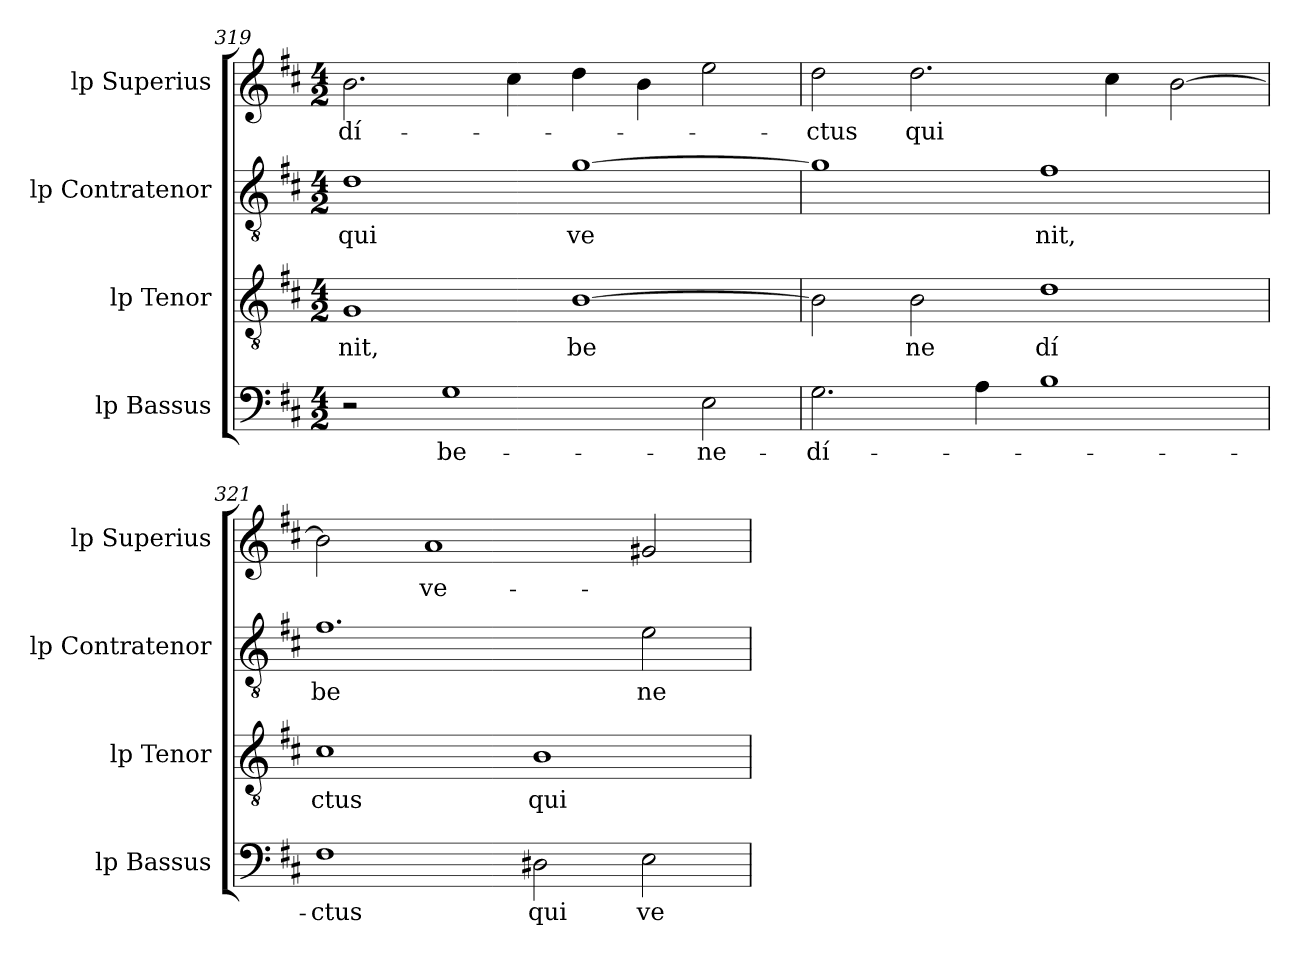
**kern	**text	**kern	**text	**kern	**text	**kern	**text
*part4	*part4	*part3	*part3	*part2	*part2	*part1	*part1
*staff4	*staff4	*staff3	*staff3	*staff2	*staff2	*staff1	*staff1
*I"lp Bassus	*	*I"lp Tenor	*	*I"lp Contratenor	*	*I"lp Superius	*
*I'lp Bassus	*	*I'lp Tenor	*	*I'lp Contratenor	*	*I'lp Superius	*
*clefF4	*	*clefGv2	*	*clefGv2	*	*clefG2	*
*k[f#c#]	*	*k[f#c#]	*	*k[f#c#]	*	*k[f#c#]	*
*D:	*	*D:	*	*D:	*	*D:	*
*M4/2	*	*M4/2	*	*M4/2	*	*M4/2	*
=319	=319	=319	=319	=319	=319	=319	=319
!	!	!	!LO:LY:b:cj	!	!LO:LY:b:cj	!	!LO:LY:b:cj
2r	.	1G	nit,	1d	qui	2.b\	-dí-
!	!LO:LY:b:cj	!	!	!	!	!	!
1G	be-	.	.	.	.	.	.
.	.	.	.	.	.	4cc#\	.
!	!	!	!LO:LY:b:cj	!	!LO:LY:b:cj	!	!
.	.	[>1B	be	[>1g	ve	4dd\	.
.	.	.	.	.	.	4b\	.
!	!LO:LY:b:cj	!	!	!	!	!	!
2E\	-ne-	.	.	.	.	2ee\	.
=320	=320	=320	=320	=320	=320	=320	=320
!	!LO:LY:b:cj	!	!	!	!	!	!LO:LY:b:cj
2.G\	-dí-	2B\]	.	1g]	.	2dd\	-ctus
!	!	!	!LO:LY:b:cj	!	!	!	!LO:LY:b
.	.	2B\	ne	.	.	2.dd\	qui
4A\	.	.	.	.	.	.	.
!	!	!	!LO:LY:b:cj	!	!LO:LY:b:cj	!	!
1B	.	1d	dí	1f#	nit,	.	.
.	.	.	.	.	.	4cc#\	.
.	.	.	.	.	.	[>2b\	.
=321	=321	=321	=321	=321	=321	=321	=321
!	!LO:LY:b:cj	!	!LO:LY:b:cj	!	!LO:LY:b:cj	!	!
1F#	-ctus	1c#	ctus	1.f#	be	2b\]	.
!	!	!	!	!	!	!	!LO:LY:b:cj
.	.	.	.	.	.	1a	ve-
!	!LO:LY:b:cj	!	!LO:LY:b:cj	!	!	!	!
2D#X\	qui	1B	qui	.	.	.	.
!	!LO:LY:b:cj	!	!	!	!LO:LY:b:cj	!	!
2E\	ve-	.	.	2e\	ne	2g#X/	.
=	=	=	=	=	=	=	=
*-	*-	*-	*-	*-	*-	*-	*-
